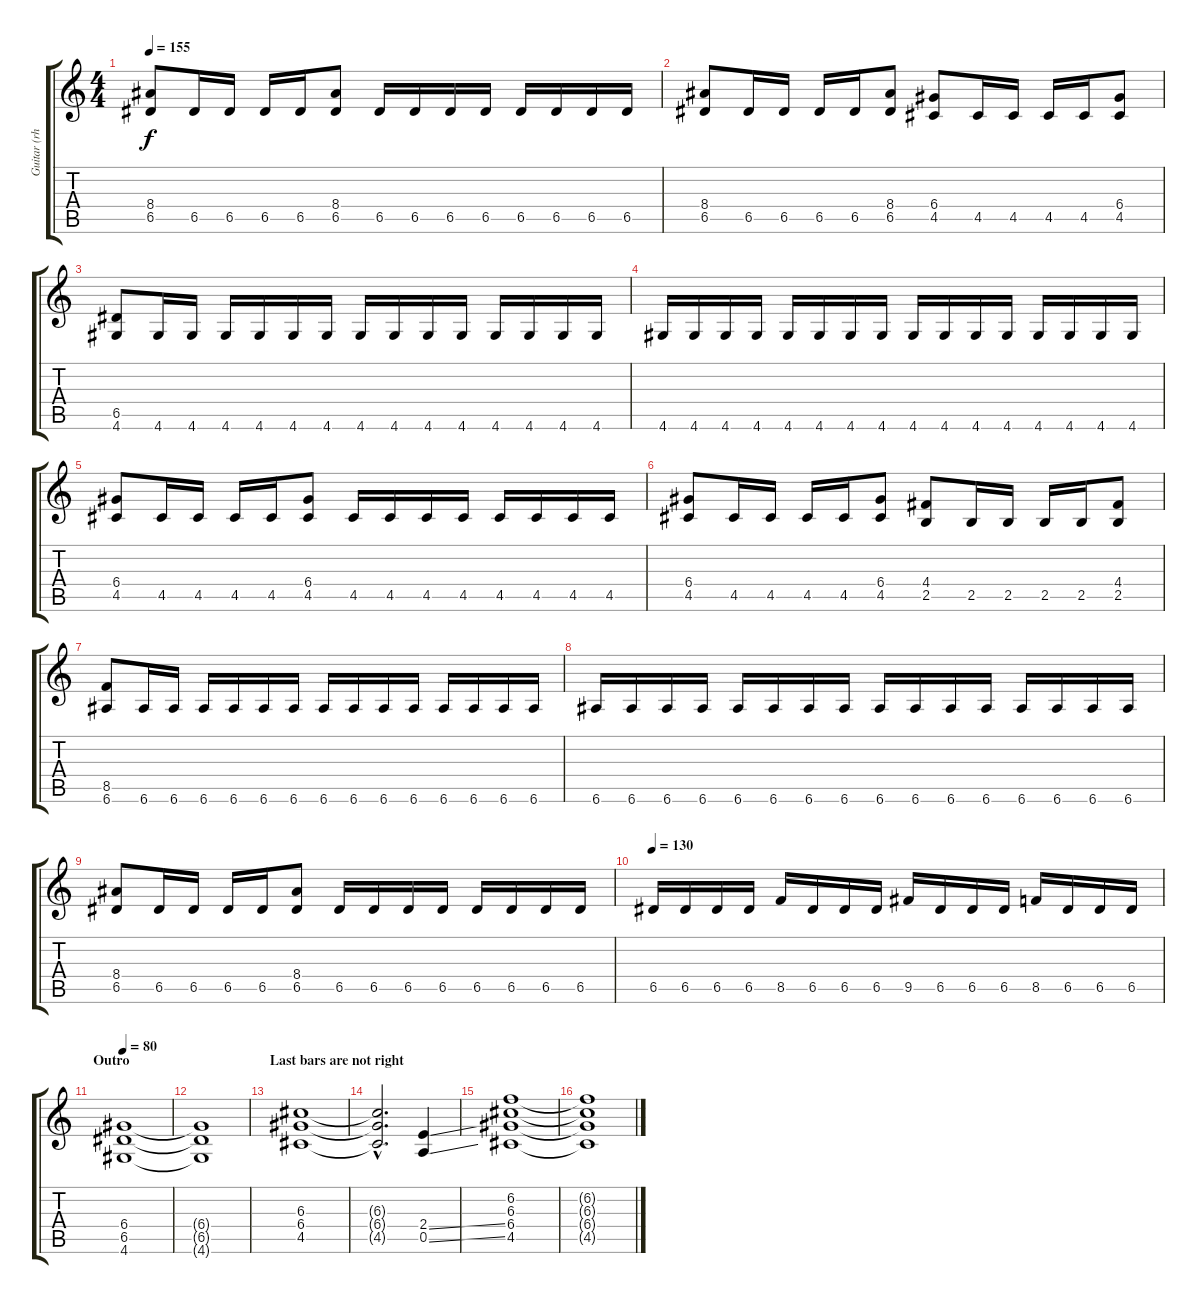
\track ("Guitar (rhythm)" "Guitar (rh") {instrument distortionguitar}
\staff {score tabs}
\tuning (E4 B3 G3 D3 A2 E2) {hide}
\ts (4 4)
\tempo 155
\clef g2
\ks c
(8.4 6.5).8{dy f} 6.5.16 6.5.16 6.5.16 6.5.16 (8.4 6.5).8 6.5.16 6.5.16 6.5.16 6.5.16 6.5.16 6.5.16 6.5.16 6.5.16 |
(8.4 6.5).8 6.5.16 6.5.16 6.5.16 6.5.16 (8.4 6.5).8 (6.4 4.5).8 4.5.16 4.5.16 4.5.16 4.5.16 (6.4 4.5).8 |
(6.5 4.6).8 4.6.16 4.6.16 4.6.16 4.6.16 4.6.16 4.6.16 4.6.16 4.6.16 4.6.16 4.6.16 4.6.16 4.6.16 4.6.16 4.6.16 |
4.6.16 4.6.16 4.6.16 4.6.16 4.6.16 4.6.16 4.6.16 4.6.16 4.6.16 4.6.16 4.6.16 4.6.16 4.6.16 4.6.16 4.6.16 4.6.16 |
(6.4 4.5).8 4.5.16 4.5.16 4.5.16 4.5.16 (6.4 4.5).8 4.5.16 4.5.16 4.5.16 4.5.16 4.5.16 4.5.16 4.5.16 4.5.16 |
(6.4 4.5).8 4.5.16 4.5.16 4.5.16 4.5.16 (6.4 4.5).8 (4.4 2.5).8 2.5.16 2.5.16 2.5.16 2.5.16 (4.4 2.5).8 |
(8.5 6.6).8 6.6.16 6.6.16 6.6.16 6.6.16 6.6.16 6.6.16 6.6.16 6.6.16 6.6.16 6.6.16 6.6.16 6.6.16 6.6.16 6.6.16 |
6.6.16 6.6.16 6.6.16 6.6.16 6.6.16 6.6.16 6.6.16 6.6.16 6.6.16 6.6.16 6.6.16 6.6.16 6.6.16 6.6.16 6.6.16 6.6.16 |
(8.4 6.5).8 6.5.16 6.5.16 6.5.16 6.5.16 (8.4 6.5).8 6.5.16 6.5.16 6.5.16 6.5.16 6.5.16 6.5.16 6.5.16 6.5.16 |
\tempo 130
6.5.16 6.5.16 6.5.16 6.5.16 8.5.16 6.5.16 6.5.16 6.5.16 9.5.16 6.5.16 6.5.16 6.5.16 8.5.16 6.5.16 6.5.16 6.5.16 |
\section ("" "Outro")
\tempo 80
(6.4 6.5 4.6).1 |
(6.4{t} 6.5{t} 4.6{t}).1 |
\section ("" "Last bars are not right")
(6.3 6.4 4.5).1 |
(6.3{hac t} 6.4{hac t} 4.5{hac t}).2{d} (2.4{ss} 0.5{ss}).4 |
(6.2 6.3 6.4 4.5).1{volume 0} |
(6.2{t} 6.3{t} 6.4{t} 4.5{t}).1
